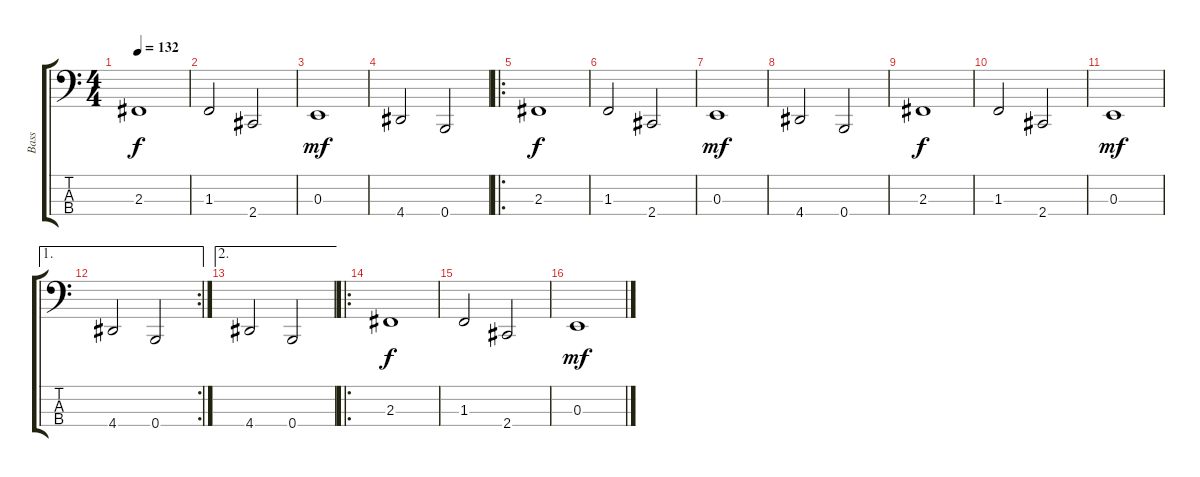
\track ("Bass" "Bass") {instrument electricbasspick}
\staff {score tabs}
\tuning (D2 A1 E1 B0) {hide}
\ts (4 4)
\tempo 132
\clef f4
\ks c
2.3.1{dy f} |
1.3.2 2.4.2 |
0.3.1{dy mf} |
4.4.2 0.4.2 |
\ro
2.3.1{dy f} |
1.3.2 2.4.2 |
0.3.1{dy mf} |
4.4.2 0.4.2 |
2.3.1{dy f} |
1.3.2 2.4.2 |
0.3.1{dy mf} |
\ae 1
\rc 2
4.4.2 0.4.2 |
\ae 2
4.4.2 0.4.2 |
\ro
2.3.1{dy f} |
1.3.2 2.4.2 |
0.3.1{dy mf}
